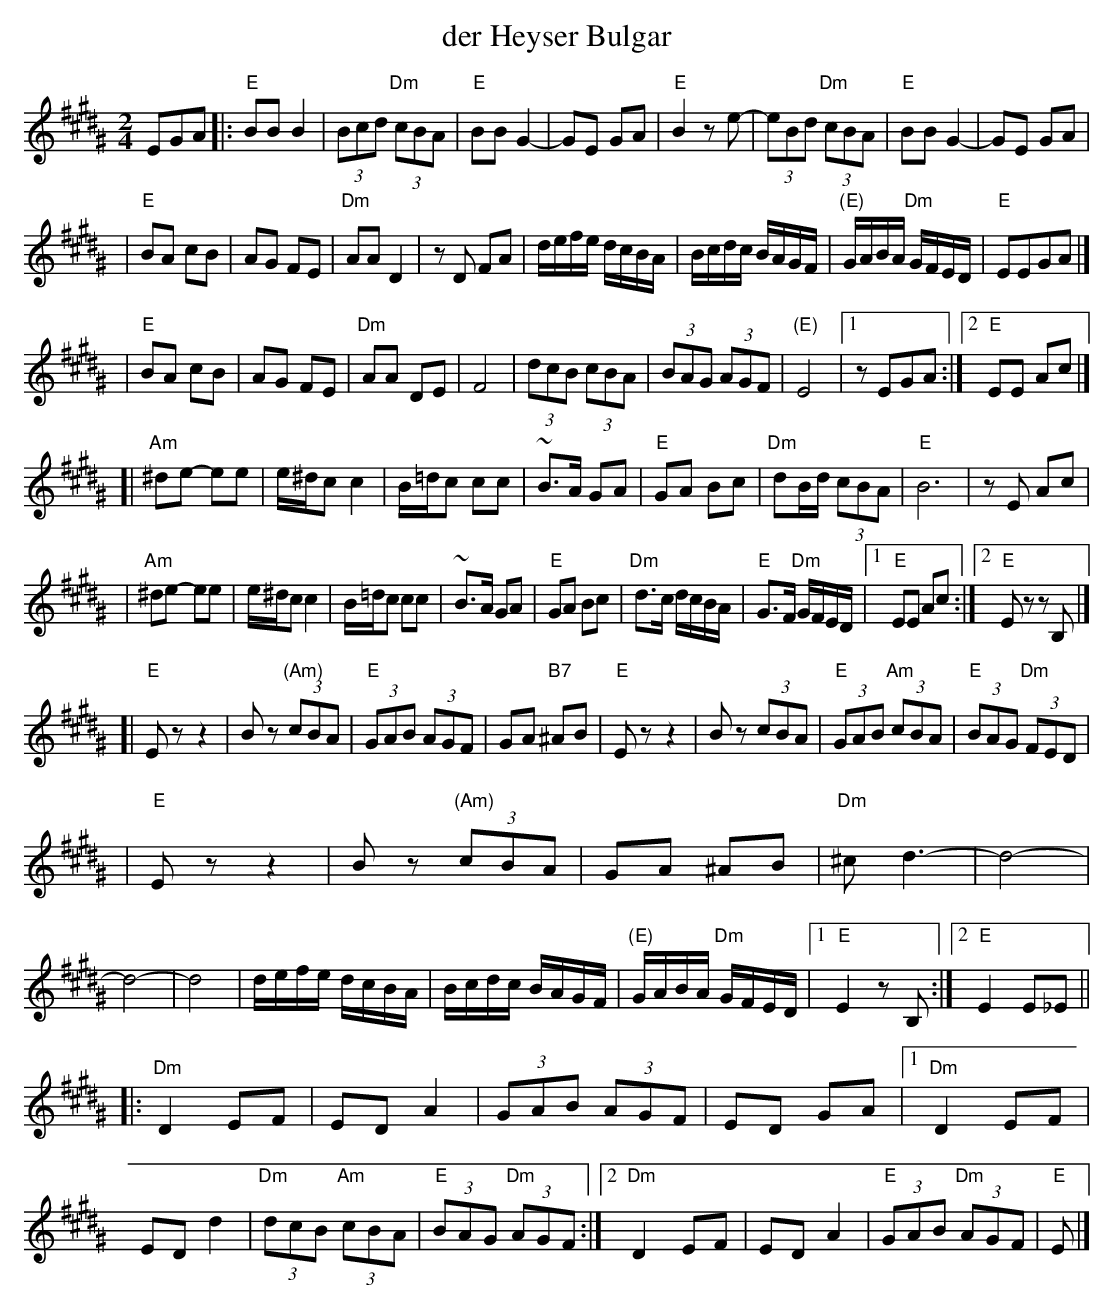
X:1
T: der Heyser Bulgar
M: 2/4
L: 1/8
K: E^G
EGA \
|: "E"BB B2 | (3Bcd "Dm"(3cBA | "E"BB G2- | GE GA | "E"B2 ze- | (3eBd "Dm"(3cBA | "E"BB G2- | GE GA |
| "E"BA cB | AG FE | "Dm"AA D2 | zD FA | d/e/f/e/  d/c/B/A/ | B/c/d/c/ B/A/G/F/ | "(E)"G/A/B/A/ "Dm"G/F/E/D/ | "E"EEGA |]
| "E"BA cB | AG FE | "Dm"AA DE | F4    | (3dcB  (3cBA | (3BAG (3AGF | "(E)"E4 |1 zEGA :|2 "E"EE Ac |]
[| "Am"^de- ee | e/^d/c c2 | B/=d/c cc | ~B>A GA | "E"GA Bc | "Dm"dB/d/ (3cBA | "E"B6 | zE Ac |
|  "Am"^de- ee | e/^d/c c2 | B/=d/c cc | ~B>A GA | "E"GA Bc | "Dm"d>c d/c/B/A/ | "E"G>F "Dm"G/F/E/D/ |1 "E"EE Ac :|2 "E"Ez zB, |]
[| "E"Ez z2 | Bz "(Am)"(3cBA | "E"(3GAB (3AGF | GA "B7"^AB | "E"Ez z2 | Bz (3cBA | "E"(3GAB "Am"(3cBA | "E"(3BAG "Dm"(3FED |
|  "E"Ez z2 | Bz "(Am)"(3cBA | GA ^AB | "Dm"^cd3- | d4- | d4- | d4 \
| d/e/f/e/  d/c/B/A/ | B/c/d/c/ B/A/G/F/ | "(E)"G/A/B/A/ "Dm"G/F/E/D/ |1 "E"E2 zB, :|2 "E"E2 E_E ||
|: "Dm"D2 EF | ED A2 | (3GAB (3AGF | ED GA |1 "Dm"D2 EF | ED d2 | "Dm"(3dcB "Am"(3cBA | "E"(3BAG "Dm"(3AGF \
                                          :|2 "Dm"D2 EF | ED A2 | "E"(3GAB "Dm"(3AGF | "E"E |]
